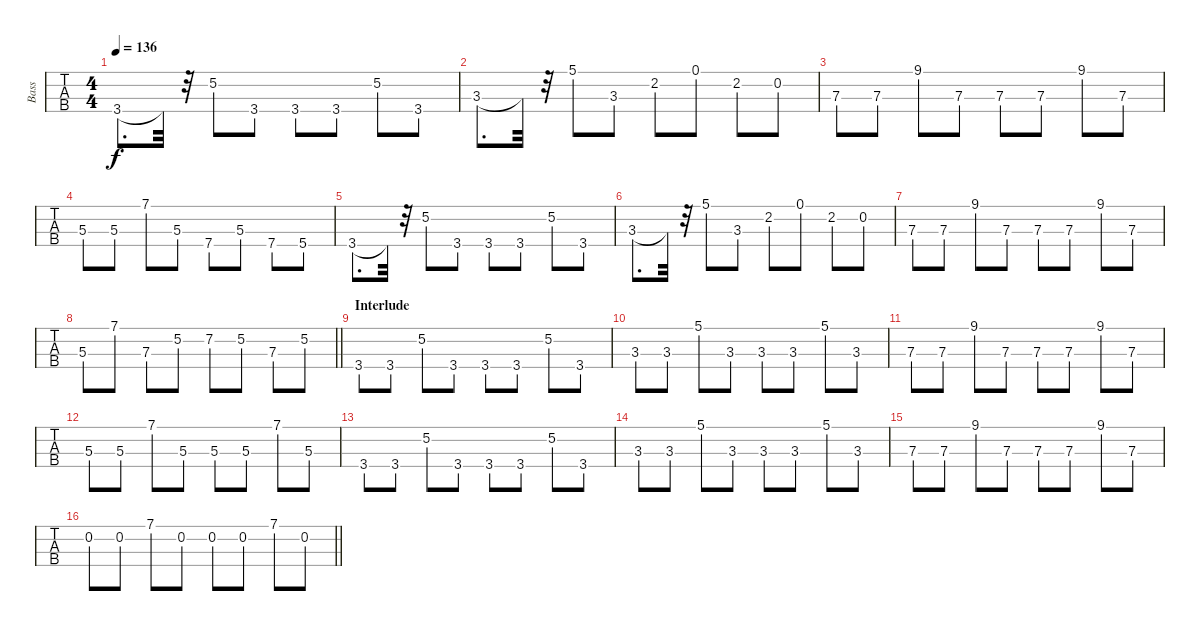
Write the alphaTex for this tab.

\track ("Bass" "Bass") {instrument electricbassfinger}
\staff {tabs}
\tuning (G2 D2 A1 E1) {hide}
\ts (4 4)
\tempo 136
\clef f4
\ks g
3.4.8{d dy f} 3.4{t}.32 r.32 5.2.8 3.4.8 3.4.8 3.4.8 5.2.8 3.4.8 |
3.3.8{d} 3.3{t}.32 r.32 5.1.8 3.3.8 2.2.8 0.1.8 2.2.8 0.2.8 |
7.3.8 7.3.8 9.1.8 7.3.8 7.3.8 7.3.8 9.1.8 7.3.8 |
5.3.8 5.3.8 7.1.8 5.3.8 7.4.8 5.3.8 7.4.8 5.4.8 |
3.4.8{d} 3.4{t}.32 r.32 5.2.8 3.4.8 3.4.8 3.4.8 5.2.8 3.4.8 |
3.3.8{d} 3.3{t}.32 r.32 5.1.8 3.3.8 2.2.8 0.1.8 2.2.8 0.2.8 |
7.3.8 7.3.8 9.1.8 7.3.8 7.3.8 7.3.8 9.1.8 7.3.8 |
\barLineRight lightlight
5.3.8 7.1.8 7.3.8 5.2.8 7.2.8 5.2.8 7.3.8 5.2.8 |
\section ("" "Interlude")
3.4.8 3.4.8 5.2.8 3.4.8 3.4.8 3.4.8 5.2.8 3.4.8 |
3.3.8 3.3.8 5.1.8 3.3.8 3.3.8 3.3.8 5.1.8 3.3.8 |
7.3.8 7.3.8 9.1.8 7.3.8 7.3.8 7.3.8 9.1.8 7.3.8 |
5.3.8 5.3.8 7.1.8 5.3.8 5.3.8 5.3.8 7.1.8 5.3.8 |
3.4.8 3.4.8 5.2.8 3.4.8 3.4.8 3.4.8 5.2.8 3.4.8 |
3.3.8 3.3.8 5.1.8 3.3.8 3.3.8 3.3.8 5.1.8 3.3.8 |
7.3.8 7.3.8 9.1.8 7.3.8 7.3.8 7.3.8 9.1.8 7.3.8 |
\barLineRight lightlight
0.2.8 0.2.8 7.1.8 0.2.8 0.2.8 0.2.8 7.1.8 0.2.8
